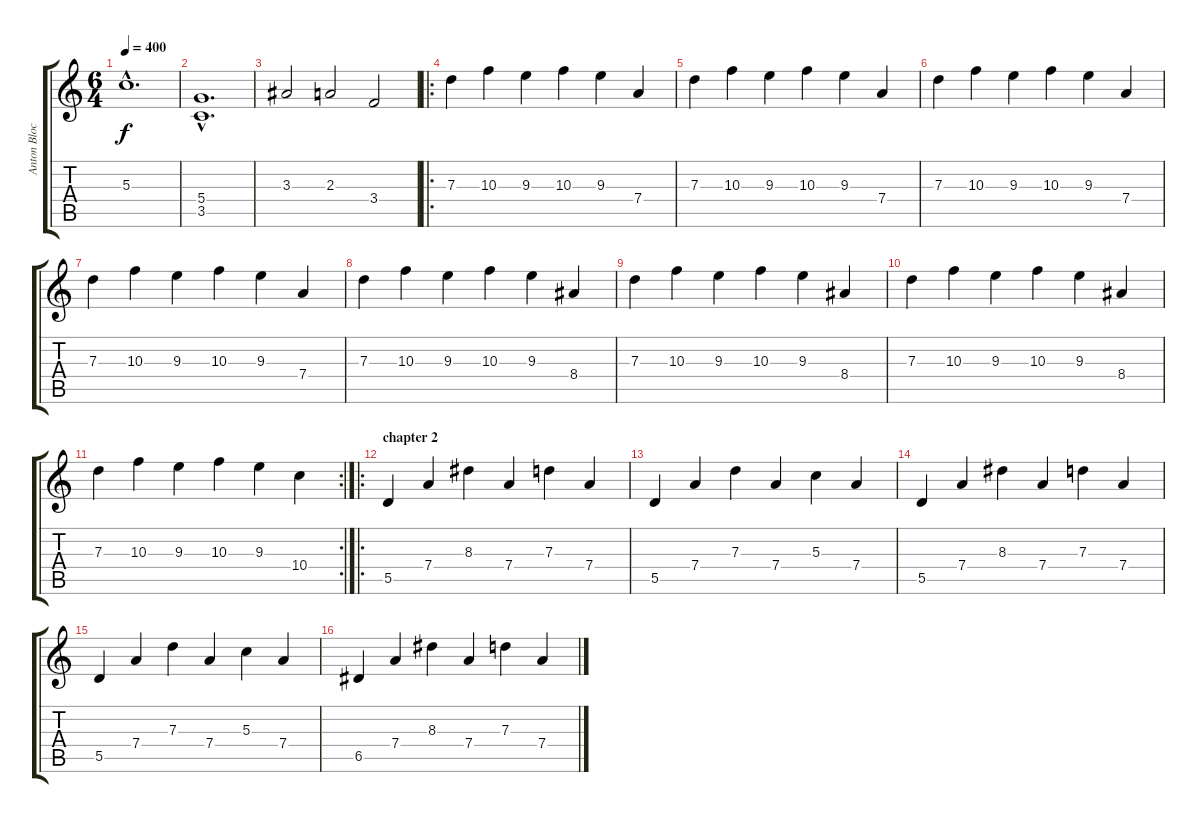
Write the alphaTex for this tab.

\track ("Anton Blochin guitar" "Anton Bloc") {instrument distortionguitar}
\staff {score tabs}
\tuning (E4 B3 G3 D3 A2 E2) {hide}
\ts (6 4)
\tempo 400
\clef g2
\ks c
5.3{hac t}.1{d dy f} |
(5.4{hac} 3.5{hac}).1{d} |
3.3.2 2.3.2 3.4.2 |
\ro
7.3.4 10.3.4 9.3.4 10.3.4 9.3.4 7.4.4 |
7.3.4 10.3.4 9.3.4 10.3.4 9.3.4 7.4.4 |
7.3.4 10.3.4 9.3.4 10.3.4 9.3.4 7.4.4 |
7.3.4 10.3.4 9.3.4 10.3.4 9.3.4 7.4.4 |
7.3.4 10.3.4 9.3.4 10.3.4 9.3.4 8.4.4 |
7.3.4 10.3.4 9.3.4 10.3.4 9.3.4 8.4.4 |
7.3.4 10.3.4 9.3.4 10.3.4 9.3.4 8.4.4 |
\rc 2
7.3.4 10.3.4 9.3.4 10.3.4 9.3.4 10.4.4 |
\ro
\section ("" "chapter 2")
5.5.4 7.4.4 8.3.4 7.4.4 7.3.4 7.4.4 |
5.5.4 7.4.4 7.3.4 7.4.4 5.3.4 7.4.4 |
5.5.4 7.4.4 8.3.4 7.4.4 7.3.4 7.4.4 |
5.5.4 7.4.4 7.3.4 7.4.4 5.3.4 7.4.4 |
6.5.4 7.4.4 8.3.4 7.4.4 7.3.4 7.4.4
